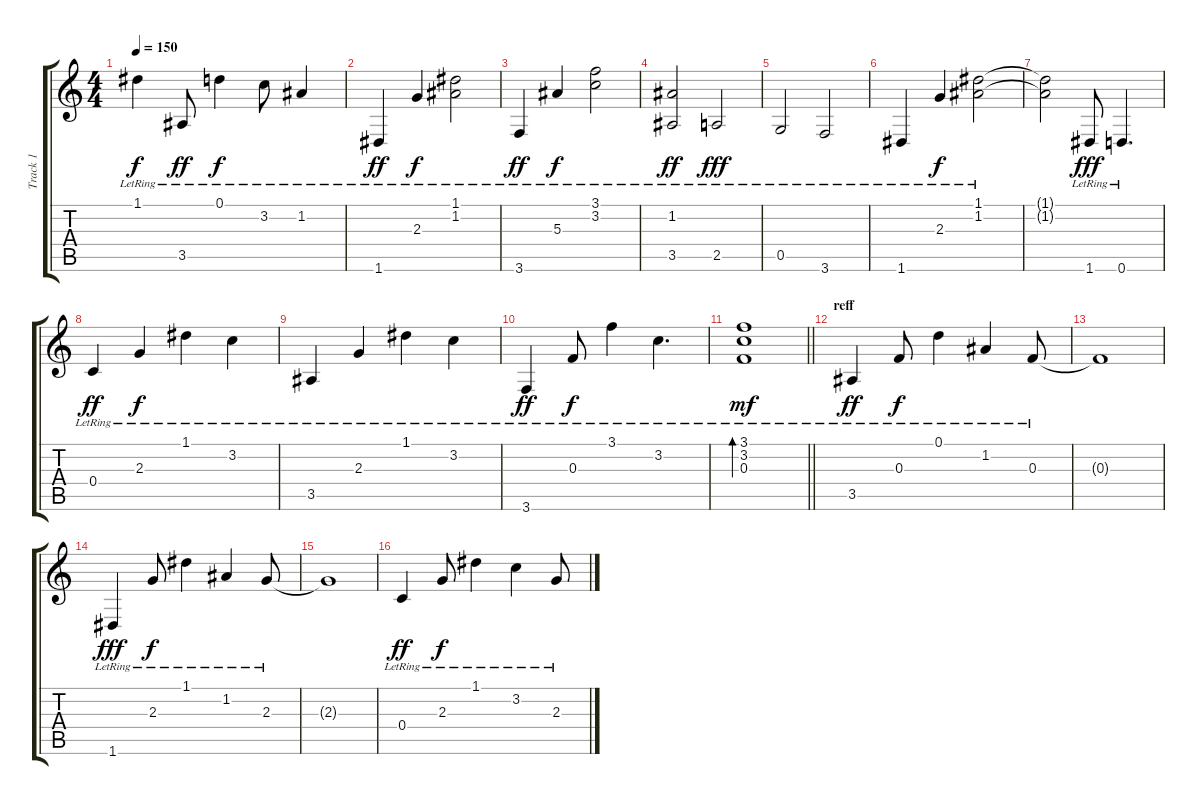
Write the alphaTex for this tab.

\track ("Track 1" "Track 1") {instrument acousticguitarnylon}
\staff {score tabs}
\tuning (D4 A3 F3 C3 G2 D2) {hide}
\ts (4 4)
\tempo 150
\clef g2
\ks c
1.1{lr}.4{dy f} 3.5{lr}.8{dy ff} 0.1{lr}.4{dy f} 3.2{lr}.8 1.2{lr}.4 |
1.6{lr}.4{dy ff} 2.3{lr}.4{dy f} (1.1{lr} 1.2{lr}).2 |
3.6{lr}.4{dy ff} 5.3{lr}.4{dy f} (3.1{lr} 3.2{lr}).2 |
(1.2{lr} 3.5{lr}).2{dy ff} 2.5{lr}.2{dy fff} |
0.5{lr}.2 3.6{lr}.2 |
1.6{lr}.4 2.3{lr}.4{dy f} (1.1{lr} 1.2{lr}).2 |
(1.1{t} 1.2{t}).2 1.6{lr}.8{dy fff} 0.6{lr}.4{d} |
0.4{lr}.4{dy ff} 2.3{lr}.4{dy f} 1.1{lr}.4 3.2{lr}.4 |
3.5{lr}.4 2.3{lr}.4 1.1{lr}.4 3.2{lr}.4 |
3.6{lr}.4{dy ff} 0.3{lr}.8{dy f} 3.1{lr}.4 3.2{lr}.4{d} |
\barLineRight lightlight
(3.1{lr} 3.2{lr} 0.3{lr}).1{bd 240 dy mf} |
\section ("" "reff")
3.5{lr}.4{dy ff} 0.3{lr}.8{dy f} 0.1{lr}.4 1.2{lr}.4 0.3{lr}.8 |
0.3{t}.1 |
1.6{lr}.4{dy fff} 2.3{lr}.8{dy f} 1.1{lr}.4 1.2{lr}.4 2.3{lr}.8 |
2.3{t}.1 |
0.4{lr}.4{dy ff} 2.3{lr}.8{dy f} 1.1{lr}.4 3.2{lr}.4 2.3{lr}.8
